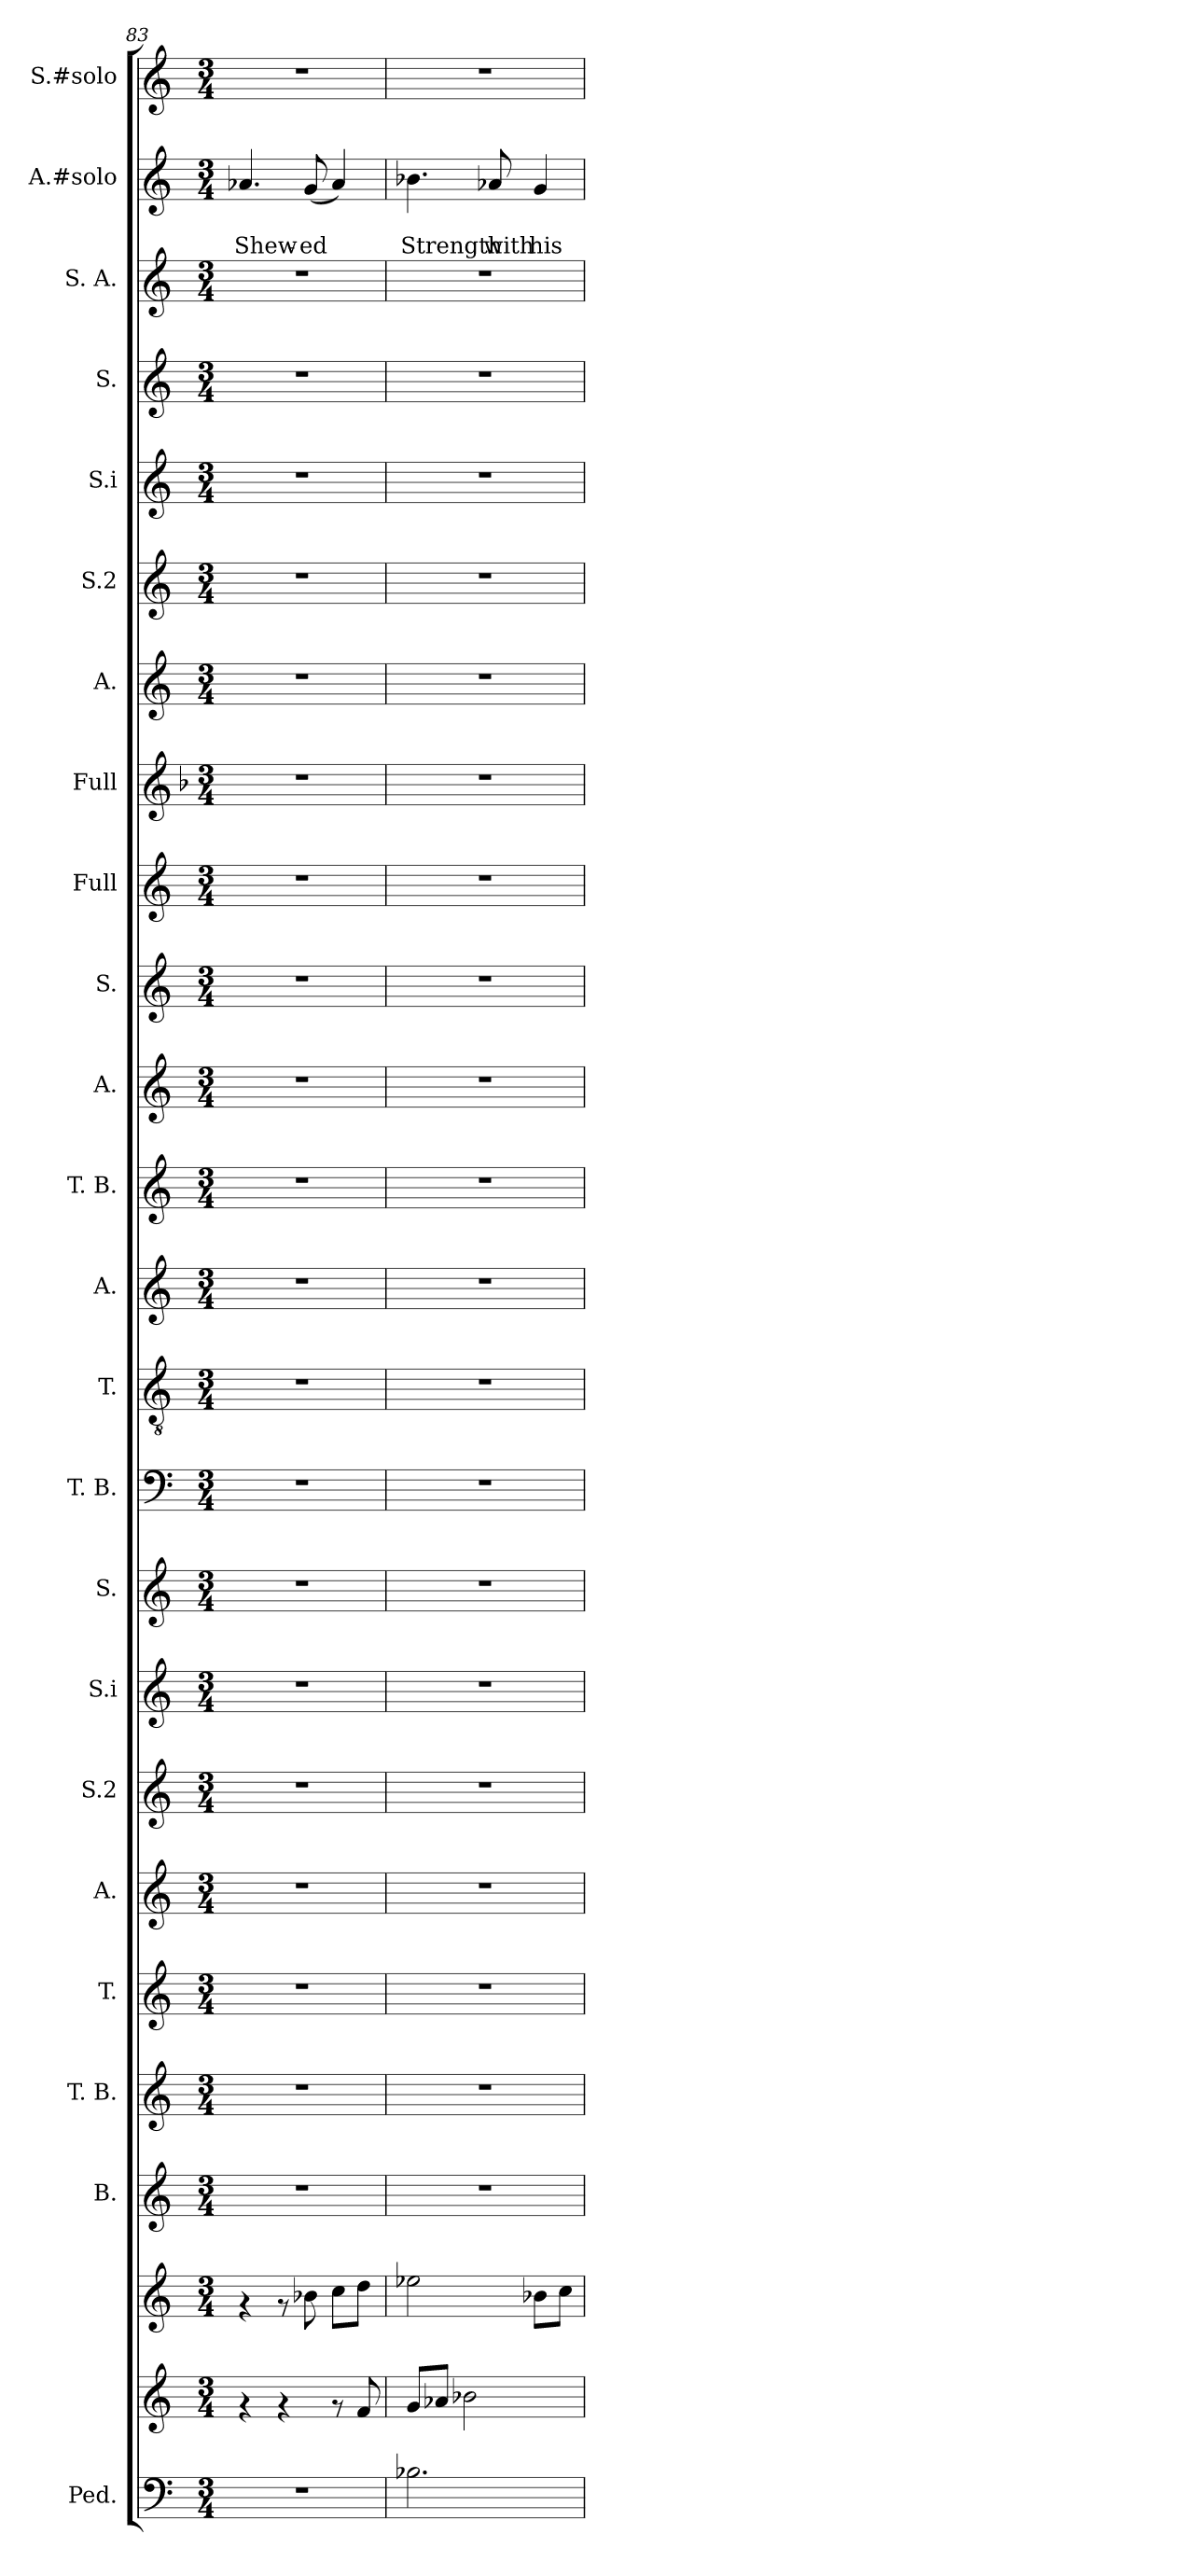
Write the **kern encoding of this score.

**kern	**kern	**kern	**kern	**kern	**kern	**kern	**kern	**kern	**kern	**kern	**kern	**kern	**kern	**kern	**kern	**kern	**kern	**kern	**kern	**kern	**kern	**kern	**kern	**text	**text	**kern
*part25	*part24	*part23	*part22	*part21	*part20	*part19	*part18	*part17	*part16	*part15	*part14	*part13	*part12	*part11	*part10	*part9	*part8	*part7	*part6	*part5	*part4	*part3	*part2	*part2	*part2	*part1
*staff25	*staff24	*staff23	*staff22	*staff21	*staff20	*staff19	*staff18	*staff17	*staff16	*staff15	*staff14	*staff13	*staff12	*staff11	*staff10	*staff9	*staff8	*staff7	*staff6	*staff5	*staff4	*staff3	*staff2	*staff2	*staff2	*staff1
*I"Ped.	*	*	*I"B.	*I"T. B.	*I"T.	*I"A.	*I"S.2	*I"S.i	*I"S.	*I"T. B.	*I"T.	*I"A.	*I"T. B.	*I"A.	*I"S.	*I"Full	*I"Full	*I"A.	*I"S.2	*I"S.i	*I"S.	*I"S. A.	*I"A.#solo	*	*	*I"S.#solo
*I'Ped.	*	*	*	*I'T. B.	*I'T.	*I'A.	*I'S.2	*I'S.i	*I'S.	*I'T. B.	*I'T.	*	*I'T. B.	*I'A.	*I'S.	*	*	*I'A.	*I'S.2	*I'S.i	*I'S.	*I'S. A.	*I'A.#solo	*	*	*I'S.#solo
*clefF4	*clefG2	*clefG2	*clefG2	*clefG2	*clefG2	*clefG2	*clefG2	*clefG2	*clefG2	*clefF4	*clefGv2	*clefG2	*clefG2	*clefG2	*clefG2	*clefG2	*clefG2	*clefG2	*clefG2	*clefG2	*clefG2	*clefG2	*clefG2	*	*	*clefG2
*	*	*	*	*	*	*	*	*	*	*	*	*	*	*	*	*	*ITrd3c5	*	*	*	*	*	*	*	*	*
*k[]	*k[]	*k[]	*k[]	*k[]	*k[]	*k[]	*k[]	*k[]	*k[]	*k[]	*k[]	*k[]	*k[]	*k[]	*k[]	*k[]	*k[]	*k[]	*k[]	*k[]	*k[]	*k[]	*k[]	*	*	*k[]
*C:	*C:	*C:	*C:	*C:	*C:	*C:	*C:	*C:	*C:	*C:	*C:	*C:	*C:	*C:	*C:	*C:	*C:	*C:	*C:	*C:	*C:	*C:	*C:	*	*	*C:
*M3/4	*M3/4	*M3/4	*M3/4	*M3/4	*M3/4	*M3/4	*M3/4	*M3/4	*M3/4	*M3/4	*M3/4	*M3/4	*M3/4	*M3/4	*M3/4	*M3/4	*M3/4	*M3/4	*M3/4	*M3/4	*M3/4	*M3/4	*M3/4	*	*	*M3/4
=83	=83	=83	=83	=83	=83	=83	=83	=83	=83	=83	=83	=83	=83	=83	=83	=83	=83	=83	=83	=83	=83	=83	=83	=83	=83	=83
!	!	!	!	!	!	!	!	!	!	!	!	!	!	!	!	!	!	!	!	!	!	!	!	!	!LO:LY:b	!
2.r	4rf	4rf	2.r	2.r	2.r	2.r	2.r	2.r	2.r	2.r	2.r	2.r	2.r	2.r	2.r	2.r	2.r	2.r	2.r	2.r	2.r	2.r	4.a-X/	.	Shew-	2.r
.	4rf	8rf	.	.	.	.	.	.	.	.	.	.	.	.	.	.	.	.	.	.	.	.	.	.	.	.
!	!	!	!	!	!	!	!	!	!	!	!	!	!	!	!	!	!	!	!	!	!	!	!	!	!LO:LY:b	!
.	.	8b-X\	.	.	.	.	.	.	.	.	.	.	.	.	.	.	.	.	.	.	.	.	(<8g/	.	-ed	.
.	8rf	8cc\L	.	.	.	.	.	.	.	.	.	.	.	.	.	.	.	.	.	.	.	.	4a-/)	.	.	.
.	8f/	8dd\J	.	.	.	.	.	.	.	.	.	.	.	.	.	.	.	.	.	.	.	.	.	.	.	.
=84	=84	=84	=84	=84	=84	=84	=84	=84	=84	=84	=84	=84	=84	=84	=84	=84	=84	=84	=84	=84	=84	=84	=84	=84	=84	=84
!	!	!	!	!	!	!	!	!	!	!	!	!	!	!	!	!	!	!	!	!	!	!	!	!	!LO:LY:b	!
2.B-X\	8g/L	2ee-X\	2.r	2.r	2.r	2.r	2.r	2.r	2.r	2.r	2.r	2.r	2.r	2.r	2.r	2.r	2.r	2.r	2.r	2.r	2.r	2.r	4.b-X\	.	Strength	2.r
.	8a-X/J	.	.	.	.	.	.	.	.	.	.	.	.	.	.	.	.	.	.	.	.	.	.	.	.	.
.	2b-X\	.	.	.	.	.	.	.	.	.	.	.	.	.	.	.	.	.	.	.	.	.	.	.	.	.
!	!	!	!	!	!	!	!	!	!	!	!	!	!	!	!	!	!	!	!	!	!	!	!	!	!LO:LY:b	!
.	.	.	.	.	.	.	.	.	.	.	.	.	.	.	.	.	.	.	.	.	.	.	8a-X/	.	with	.
!	!	!	!	!	!	!	!	!	!	!	!	!	!	!	!	!	!	!	!	!	!	!	!	!	!LO:LY:b	!
.	.	8b-X\L	.	.	.	.	.	.	.	.	.	.	.	.	.	.	.	.	.	.	.	.	4g/	.	his	.
.	.	8cc\J	.	.	.	.	.	.	.	.	.	.	.	.	.	.	.	.	.	.	.	.	.	.	.	.
=	=	=	=	=	=	=	=	=	=	=	=	=	=	=	=	=	=	=	=	=	=	=	=	=	=	=
*-	*-	*-	*-	*-	*-	*-	*-	*-	*-	*-	*-	*-	*-	*-	*-	*-	*-	*-	*-	*-	*-	*-	*-	*-	*-	*-
